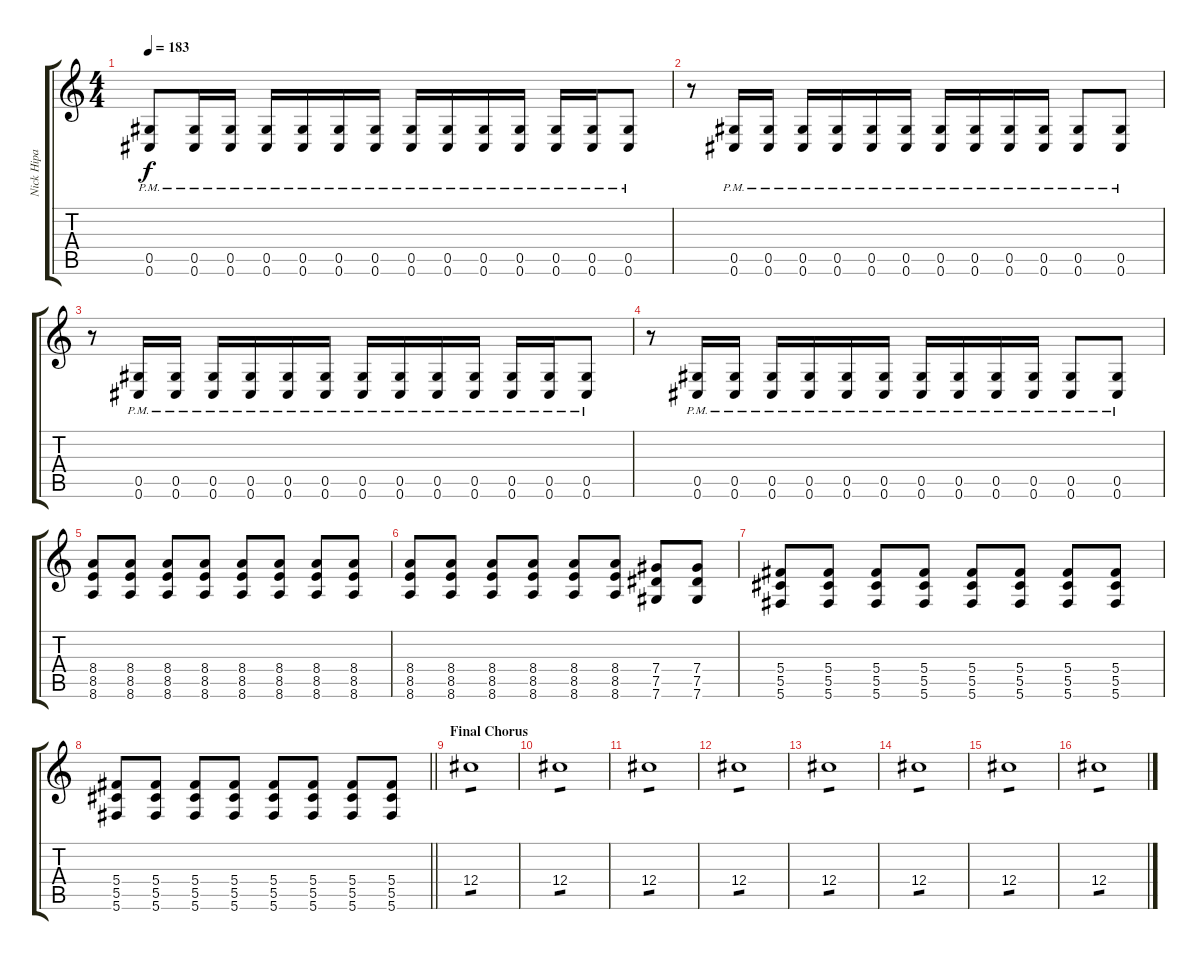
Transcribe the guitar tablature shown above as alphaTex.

\track ("Nick Hipa" "Nick Hipa") {instrument distortionguitar}
\staff {score tabs}
\tuning (Eb4 Bb3 Gb3 Db3 Ab2 Db2) {hide}
\ts (4 4)
\tempo 183
\clef g2
\ks c
(0.5{pm} 0.6{pm}).8{dy f} (0.5{pm} 0.6{pm}).16 (0.5{pm} 0.6{pm}).16 (0.5{pm} 0.6{pm}).16 (0.5{pm} 0.6{pm}).16 (0.5{pm} 0.6{pm}).16 (0.5{pm} 0.6{pm}).16 (0.5{pm} 0.6{pm}).16 (0.5{pm} 0.6{pm}).16 (0.5{pm} 0.6{pm}).16 (0.5{pm} 0.6{pm}).16 (0.5{pm} 0.6{pm}).16 (0.5{pm} 0.6{pm}).16 (0.5{pm} 0.6{pm}).8 |
r.8 (0.5{pm} 0.6{pm}).16 (0.5{pm} 0.6{pm}).16 (0.5{pm} 0.6{pm}).16 (0.5{pm} 0.6{pm}).16 (0.5{pm} 0.6{pm}).16 (0.5{pm} 0.6{pm}).16 (0.5{pm} 0.6{pm}).16 (0.5{pm} 0.6{pm}).16 (0.5{pm} 0.6{pm}).16 (0.5{pm} 0.6{pm}).16 (0.5{pm} 0.6{pm}).8 (0.5{pm} 0.6{pm}).8 |
r.8 (0.5{pm} 0.6{pm}).16 (0.5{pm} 0.6{pm}).16 (0.5{pm} 0.6{pm}).16 (0.5{pm} 0.6{pm}).16 (0.5{pm} 0.6{pm}).16 (0.5{pm} 0.6{pm}).16 (0.5{pm} 0.6{pm}).16 (0.5{pm} 0.6{pm}).16 (0.5{pm} 0.6{pm}).16 (0.5{pm} 0.6{pm}).16 (0.5{pm} 0.6{pm}).16 (0.5{pm} 0.6{pm}).16 (0.5{pm} 0.6{pm}).8 |
r.8 (0.5{pm} 0.6{pm}).16 (0.5{pm} 0.6{pm}).16 (0.5{pm} 0.6{pm}).16 (0.5{pm} 0.6{pm}).16 (0.5{pm} 0.6{pm}).16 (0.5{pm} 0.6{pm}).16 (0.5{pm} 0.6{pm}).16 (0.5{pm} 0.6{pm}).16 (0.5{pm} 0.6{pm}).16 (0.5{pm} 0.6{pm}).16 (0.5{pm} 0.6{pm}).8 (0.5{pm} 0.6{pm}).8 |
(8.4 8.5 8.6).8 (8.4 8.5 8.6).8 (8.4 8.5 8.6).8 (8.4 8.5 8.6).8 (8.4 8.5 8.6).8 (8.4 8.5 8.6).8 (8.4 8.5 8.6).8 (8.4 8.5 8.6).8 |
(8.4 8.5 8.6).8 (8.4 8.5 8.6).8 (8.4 8.5 8.6).8 (8.4 8.5 8.6).8 (8.4 8.5 8.6).8 (8.4 8.5 8.6).8 (7.4 7.5 7.6).8 (7.4 7.5 7.6).8 |
(5.4 5.5 5.6).8 (5.4 5.5 5.6).8 (5.4 5.5 5.6).8 (5.4 5.5 5.6).8 (5.4 5.5 5.6).8 (5.4 5.5 5.6).8 (5.4 5.5 5.6).8 (5.4 5.5 5.6).8 |
\barLineRight lightlight
(5.4 5.5 5.6).8 (5.4 5.5 5.6).8 (5.4 5.5 5.6).8 (5.4 5.5 5.6).8 (5.4 5.5 5.6).8 (5.4 5.5 5.6).8 (5.4 5.5 5.6).8 (5.4 5.5 5.6).8 |
\section ("" "Final Chorus")
12.4.1{tp 1} |
12.4.1{tp 1} |
12.4.1{tp 1} |
12.4.1{tp 1} |
12.4.1{tp 1} |
12.4.1{tp 1} |
12.4.1{tp 1} |
12.4.1{tp 1}
